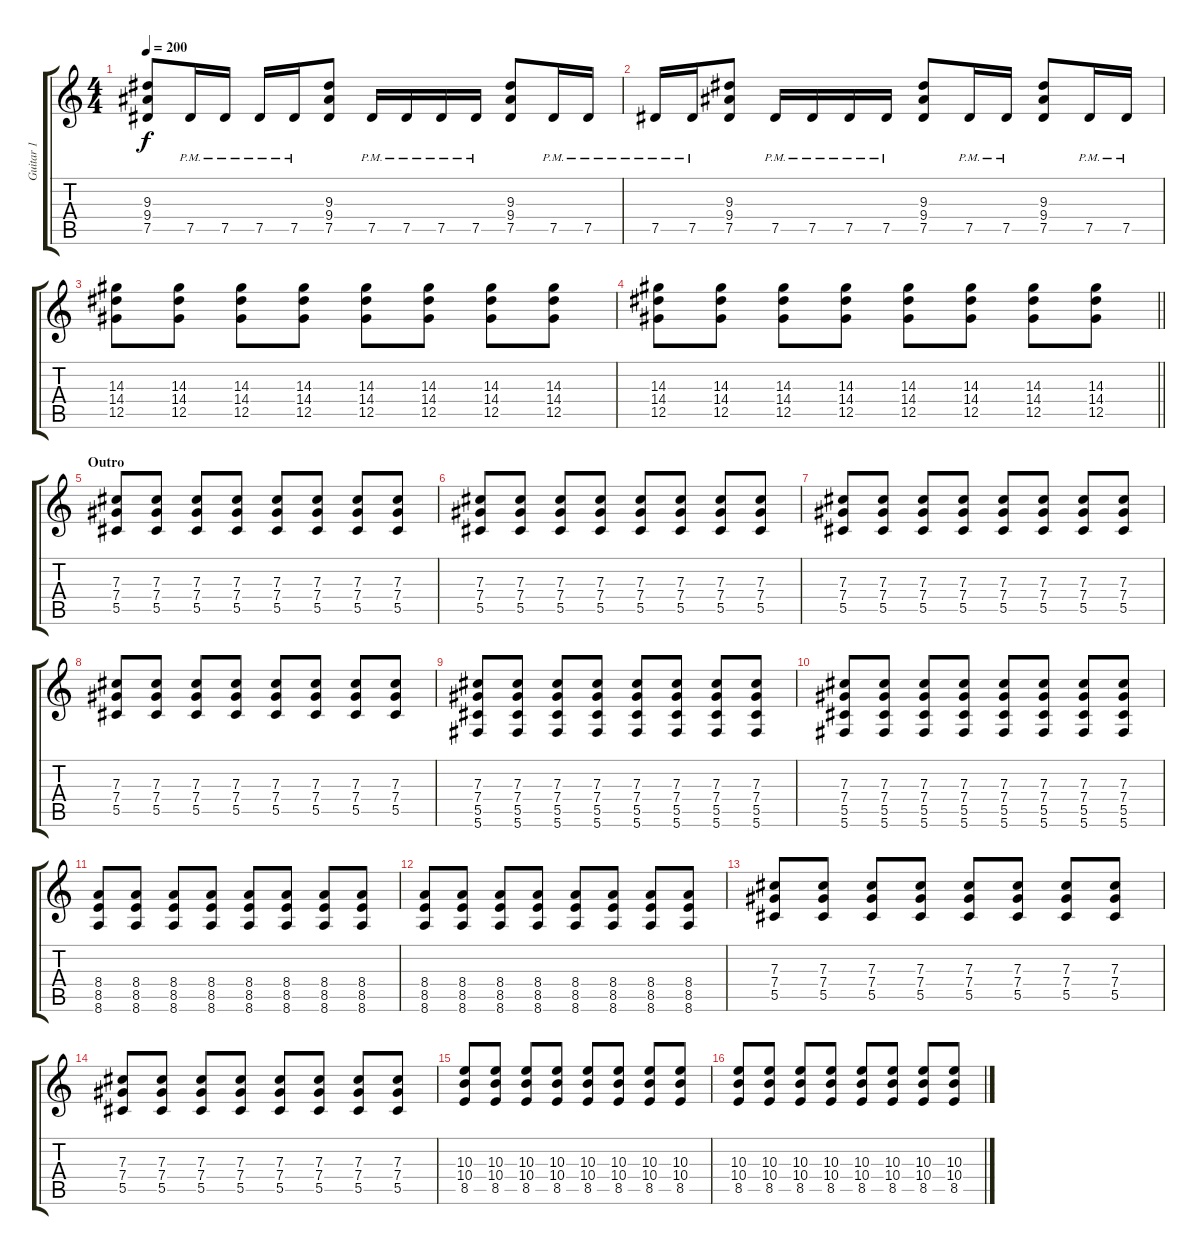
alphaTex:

\track ("Guitar 1" "Guitar 1") {instrument overdrivenguitar}
\staff {score tabs}
\tuning (Eb4 Bb3 Gb3 Db3 Ab2 Db2) {hide}
\ts (4 4)
\tempo 200
\clef g2
\ks c
(9.3 9.4 7.5).8{dy f} 7.5{pm}.16 7.5{pm}.16 7.5{pm}.16 7.5{pm}.16 (9.3 9.4 7.5).8 7.5{pm}.16 7.5{pm}.16 7.5{pm}.16 7.5{pm}.16 (9.3 9.4 7.5).8 7.5{pm}.16 7.5{pm}.16 |
7.5{pm}.16 7.5{pm}.16 (9.3 9.4 7.5).8 7.5{pm}.16 7.5{pm}.16 7.5{pm}.16 7.5{pm}.16 (9.3 9.4 7.5).8 7.5{pm}.16 7.5{pm}.16 (9.3 9.4 7.5).8 7.5{pm}.16 7.5{pm}.16 |
(14.3 14.4 12.5).8 (14.3 14.4 12.5).8 (14.3 14.4 12.5).8 (14.3 14.4 12.5).8 (14.3 14.4 12.5).8 (14.3 14.4 12.5).8 (14.3 14.4 12.5).8 (14.3 14.4 12.5).8 |
\barLineRight lightlight
(14.3 14.4 12.5).8 (14.3 14.4 12.5).8 (14.3 14.4 12.5).8 (14.3 14.4 12.5).8 (14.3 14.4 12.5).8 (14.3 14.4 12.5).8 (14.3 14.4 12.5).8 (14.3 14.4 12.5).8 |
\section ("" "Outro")
(7.3 7.4 5.5).8 (7.3 7.4 5.5).8 (7.3 7.4 5.5).8 (7.3 7.4 5.5).8 (7.3 7.4 5.5).8 (7.3 7.4 5.5).8 (7.3 7.4 5.5).8 (7.3 7.4 5.5).8 |
(7.3 7.4 5.5).8 (7.3 7.4 5.5).8 (7.3 7.4 5.5).8 (7.3 7.4 5.5).8 (7.3 7.4 5.5).8 (7.3 7.4 5.5).8 (7.3 7.4 5.5).8 (7.3 7.4 5.5).8 |
(7.3 7.4 5.5).8 (7.3 7.4 5.5).8 (7.3 7.4 5.5).8 (7.3 7.4 5.5).8 (7.3 7.4 5.5).8 (7.3 7.4 5.5).8 (7.3 7.4 5.5).8 (7.3 7.4 5.5).8 |
(7.3 7.4 5.5).8 (7.3 7.4 5.5).8 (7.3 7.4 5.5).8 (7.3 7.4 5.5).8 (7.3 7.4 5.5).8 (7.3 7.4 5.5).8 (7.3 7.4 5.5).8 (7.3 7.4 5.5).8 |
(7.3 7.4 5.5 5.6).8 (7.3 7.4 5.5 5.6).8 (7.3 7.4 5.5 5.6).8 (7.3 7.4 5.5 5.6).8 (7.3 7.4 5.5 5.6).8 (7.3 7.4 5.5 5.6).8 (7.3 7.4 5.5 5.6).8 (7.3 7.4 5.5 5.6).8 |
(7.3 7.4 5.5 5.6).8 (7.3 7.4 5.5 5.6).8 (7.3 7.4 5.5 5.6).8 (7.3 7.4 5.5 5.6).8 (7.3 7.4 5.5 5.6).8 (7.3 7.4 5.5 5.6).8 (7.3 7.4 5.5 5.6).8 (7.3 7.4 5.5 5.6).8 |
(8.4 8.5 8.6).8 (8.4 8.5 8.6).8 (8.4 8.5 8.6).8 (8.4 8.5 8.6).8 (8.4 8.5 8.6).8 (8.4 8.5 8.6).8 (8.4 8.5 8.6).8 (8.4 8.5 8.6).8 |
(8.4 8.5 8.6).8 (8.4 8.5 8.6).8 (8.4 8.5 8.6).8 (8.4 8.5 8.6).8 (8.4 8.5 8.6).8 (8.4 8.5 8.6).8 (8.4 8.5 8.6).8 (8.4 8.5 8.6).8 |
(7.3 7.4 5.5).8 (7.3 7.4 5.5).8 (7.3 7.4 5.5).8 (7.3 7.4 5.5).8 (7.3 7.4 5.5).8 (7.3 7.4 5.5).8 (7.3 7.4 5.5).8 (7.3 7.4 5.5).8 |
(7.3 7.4 5.5).8 (7.3 7.4 5.5).8 (7.3 7.4 5.5).8 (7.3 7.4 5.5).8 (7.3 7.4 5.5).8 (7.3 7.4 5.5).8 (7.3 7.4 5.5).8 (7.3 7.4 5.5).8 |
(10.3 10.4 8.5).8 (10.3 10.4 8.5).8 (10.3 10.4 8.5).8 (10.3 10.4 8.5).8 (10.3 10.4 8.5).8 (10.3 10.4 8.5).8 (10.3 10.4 8.5).8 (10.3 10.4 8.5).8 |
(10.3 10.4 8.5).8 (10.3 10.4 8.5).8 (10.3 10.4 8.5).8 (10.3 10.4 8.5).8 (10.3 10.4 8.5).8 (10.3 10.4 8.5).8 (10.3 10.4 8.5).8 (10.3 10.4 8.5).8
